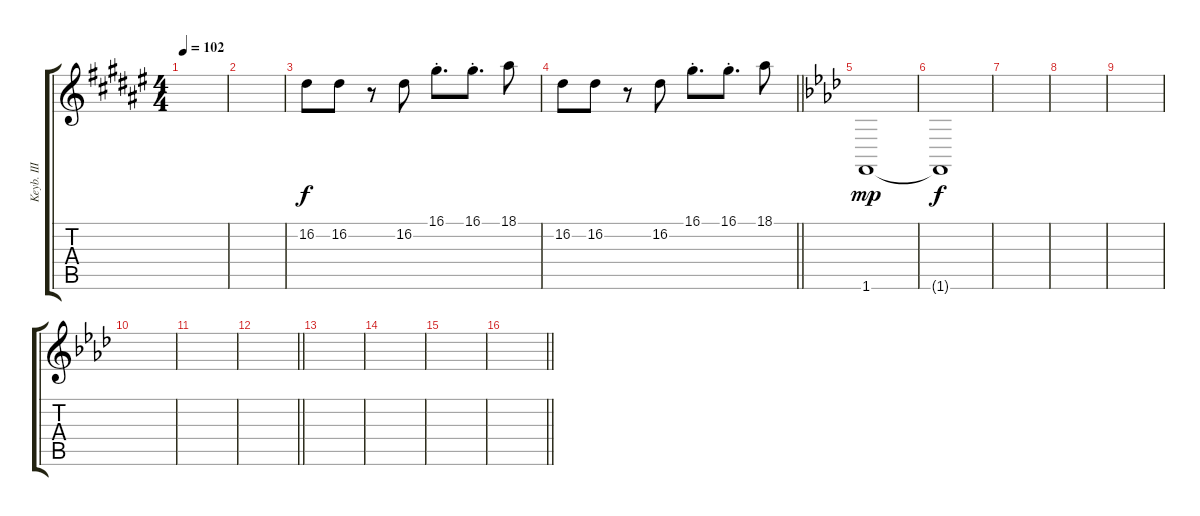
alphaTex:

\track ("Keyb. III" "Keyb. III") {instrument xylophone}
\staff {score tabs}
\tuning (E4 B3 G3 D3 A2 E2) {hide}
\ts (4 4)
\tempo 102
\clef g2
\ks d#minor
|
|
16.2.8 16.2.8 r.8 16.2.8 16.1{st}.8{d} 16.1{st}.8{d} 18.1.8 |
\barLineRight lightlight
16.2.8 16.2.8 r.8 16.2.8 16.1{st}.8{d} 16.1{st}.8{d} 18.1.8 |
\ks fminor
1.6.1{dy mp instrument synthbrass1} |
1.6{t}.1{dy f} |
|
|
|
|
|
\barLineRight lightlight
|
|
|
|
\barLineRight lightlight
